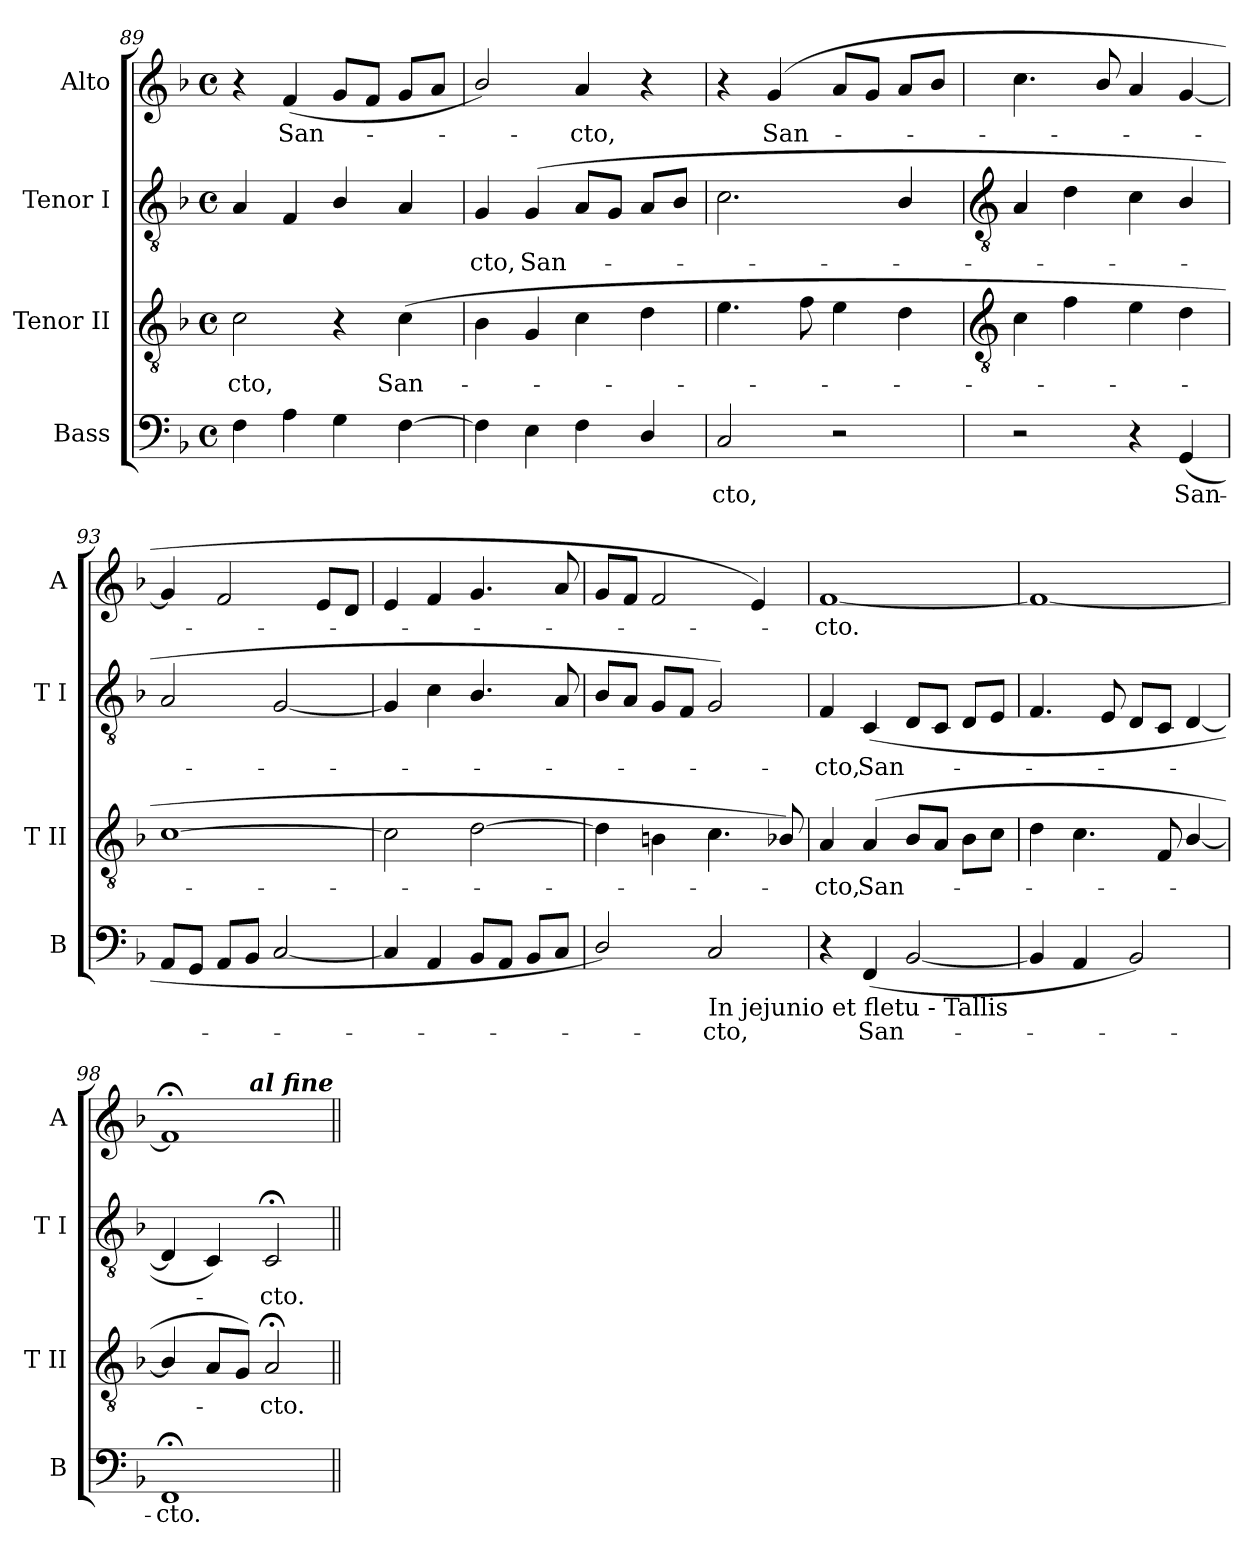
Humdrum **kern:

**kern	**text	**kern	**text	**kern	**text	**kern	**text
*part4	*part4	*part3	*part3	*part2	*part2	*part1	*part1
*staff4	*staff4	*staff3	*staff3	*staff2	*staff2	*staff1	*staff1
*I"Bass	*	*I"Tenor II	*	*I"Tenor I	*	*I"Alto	*
*I'B	*	*I'T II	*	*I'T I	*	*I'A	*
*clefF4	*	*clefGv2	*	*clefGv2	*	*clefG2	*
*k[b-]	*	*k[b-]	*	*k[b-]	*	*k[b-]	*
*F:	*	*F:	*	*F:	*	*F:	*
*M4/4	*	*M4/4	*	*M4/4	*	*M4/4	*
*met(c)	*	*met(c)	*	*met(c)	*	*met(c)	*
=89	=89	=89	=89	=89	=89	=89	=89
!	!	!	!LO:LY:b	!	!	!	!
4F	.	2c	cto,	4A	.	4r	.
!	!	!	!	!	!	!	!LO:LY:b
4A	.	.	.	4F	.	(<4f	San-
4G	.	4r	.	4B-/	.	8gL	.
.	.	.	.	.	.	8fJ	.
!	!	!	!LO:LY:b	!	!	!	!
[4F	.	(>4c	San-	4A	.	8gL	.
.	.	.	.	.	.	8aJ	.
=90	=90	=90	=90	=90	=90	=90	=90
!	!	!	!	!	!LO:LY:b	!	!
4F]	.	4B-\	.	4G	cto,	2b-/)	.
!	!	!	!	!	!LO:LY:b	!	!
4E	.	4G	.	(<4G	San-	.	.
!	!	!	!	!	!	!	!LO:LY:b
4F	.	4c	.	8AL	.	4a	cto,
.	.	.	.	8GJ	.	.	.
4D/	.	4d	.	8AL	.	4r	.
.	.	.	.	8B-J	.	.	.
=91	=91	=91	=91	=91	=91	=91	=91
!	!LO:LY:b	!	!	!	!	!	!
2C	cto,	4.e	.	2.c	.	4r	.
!	!	!	!	!	!	!	!LO:LY:b
.	.	.	.	.	.	(<4g	San-
.	.	8f	.	.	.	.	.
2r	.	4e	.	.	.	8aL	.
.	.	.	.	.	.	8gJ	.
.	.	4d	.	4B-/	.	8aL	.
.	.	.	.	.	.	8b-J	.
!!LO:LB:g=z
=92	=92	=92	=92	=92	=92	=92	=92
*	*	*clefGv2	*	*clefGv2	*	*	*
2r	.	4c	.	4A	.	4.cc	.
.	.	4f	.	4d	.	.	.
.	.	.	.	.	.	8b-/	.
4r	.	4e	.	4c	.	4a	.
!	!LO:LY:b	!	!	!	!	!	!
(<4GG	San-	4d	.	4B-/	.	[4g	.
=93	=93	=93	=93	=93	=93	=93	=93
8AAL	.	[1c	.	2A	.	4g]	.
8GGJ	.	.	.	.	.	.	.
8AAL	.	.	.	.	.	2f	.
8BB-J	.	.	.	.	.	.	.
[2C	.	.	.	[2G	.	.	.
.	.	.	.	.	.	8eL	.
.	.	.	.	.	.	8dJ	.
=94	=94	=94	=94	=94	=94	=94	=94
4C]	.	2c]	.	4G]	.	4e	.
4AA	.	.	.	4c	.	4f	.
8BB-L	.	[2d	.	4.B-/	.	4.g	.
8AAJ	.	.	.	.	.	.	.
8BB-L	.	.	.	.	.	.	.
8CJ	.	.	.	8A	.	8a	.
=95	=95	=95	=95	=95	=95	=95	=95
2D/)	.	4d]	.	8B-L	.	8gL	.
.	.	.	.	8AJ	.	8fJ	.
.	.	4Bn	.	8GL	.	2f	.
.	.	.	.	8FJ	.	.	.
!LO:TX:b:t=In jejunio et fletu - Tallis	!	!	!	!	!	!	!
!	!LO:LY:b	!	!	!	!	!	!
2C	cto,	4.c	.	2G)	.	.	.
.	.	.	.	.	.	4e)	.
.	.	8B-X/)	.	.	.	.	.
=96	=96	=96	=96	=96	=96	=96	=96
!	!	!	!LO:LY:b	!	!LO:LY:b	!	!LO:LY:b
4r	.	4A	cto,	4F	cto,	[1f	cto.
!	!LO:LY:b	!	!LO:LY:b	!	!LO:LY:b	!	!
(<4FF	San-	(<4A	San-	(<4C	San-	.	.
[2BB-	.	8B-L	.	8DL	.	.	.
.	.	8AJ	.	8CJ	.	.	.
.	.	8B-L	.	8DL	.	.	.
.	.	8cJ	.	8EJ	.	.	.
=97	=97	=97	=97	=97	=97	=97	=97
4BB-]	.	4d	.	4.F	.	1f_	.
4AA	.	4.c	.	.	.	.	.
.	.	.	.	8E	.	.	.
2BB-)	.	.	.	8DL	.	.	.
.	.	8F	.	8CJ	.	.	.
.	.	[4B-/	.	[4D	.	.	.
=98	=98	=98	=98	=98	=98	=98	=98
!	!LO:LY:b	!	!	!	!	!	!
1FF;<	cto.	4B-/]	.	4D]	.	1f;<]	.
.	.	8AL	.	4C)	.	.	.
.	.	8GJ)	.	.	.	.	.
!	!	!	!LO:LY:b	!	!LO:LY:b	!	!
.	.	2A;<	cto.	2C;<	cto.	.	.
!	!	!	!	!	!	!LO:TX:a:Bi:t=al fine	!
=||	=||	=||	=||	=||	=||	=||	=||
*-	*-	*-	*-	*-	*-	*-	*-
